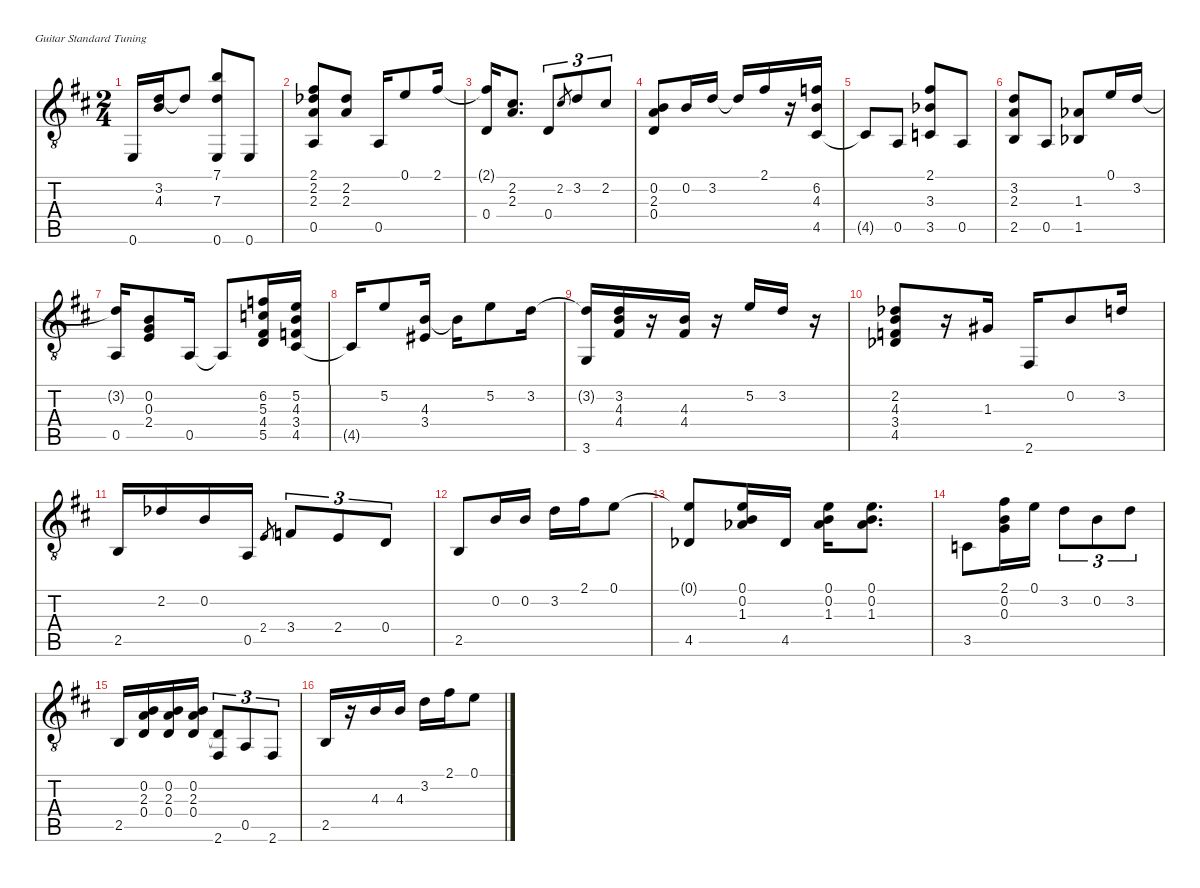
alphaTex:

\defaultSystemsLayout 4
\hideDynamics
\bracketExtendMode nobrackets
\singleTrackTrackNamePolicy hidden
\multiTrackTrackNamePolicy hidden
\firstSystemTrackNameOrientation horizontal
\otherSystemsTrackNameOrientation horizontal
\extendBarLines
\chordDiagramsInScore
\track ("Classical Guitar" "Classical Guitar") {instrument brightacousticpiano}
\staff {score tabs}
\tuning (E4 B3 G3 D3 A2 E2)
\ts (2 4)
\tempo (120 hide)
\clef g2
\ottava 8vb
\ks d
0.6{acc forcenatural}.16{dy mf beam Up} (4.3{acc forcenatural} 3.2{acc forcenatural}).16{beam Up} 3.2{t acc forcenatural}.8{beam Up} (0.6{acc forcenatural} 7.3{acc forcenatural} 7.1{acc forcenatural}).8{beam Up} 0.6{acc forcenatural}.8{beam Up} |
(0.5{acc forcenatural} 2.3{acc forcenatural} 2.2{acc b} 2.1{acc #}).8{beam Up} (2.3{acc forcenatural} 2.2{acc b}).8{beam Up} 0.5{acc forcenatural}.16{beam Up} 0.1{acc forcenatural}.8{beam Up} 2.1{acc #}.16{beam Up} |
(0.4{acc forcenatural} 2.1{t acc #}).16{beam Up} (2.3{acc forcenatural} 2.2{acc #}).8{d beam Up} 0.4{acc forcenatural}.8{tu (3 2) beam Up} 2.2{acc #}.8{gr beam Up} 3.2{acc forcenatural}.8{tu (3 2) beam Up} 2.2{acc #}.8{tu (3 2) beam Up} |
(0.4{acc forcenatural} 2.3{acc forcenatural} 0.2{acc forcenatural}).8{beam Up} 0.2{acc forcenatural}.16{beam Up} 3.2{acc forcenatural}.16{beam Up} 3.2{t acc forcenatural}.16{beam Up} 2.1{acc #}.16{beam Up} r.16{beam Up} (4.5{acc #} 4.3{acc forcenatural} 6.2{acc forcenatural}).16{beam Up} |
4.5{t acc #}.8{beam Up} 0.5{acc forcenatural}.8{beam Up} (3.5{acc forcenatural} 3.3{acc b} 2.1{acc #}).8{beam Up} 0.5{acc forcenatural}.8{beam Up} |
(2.5{acc forcenatural} 2.3{acc forcenatural} 3.2{acc forcenatural}).8{beam Up} 0.5{acc forcenatural}.8{beam Up} (1.5{acc b} 1.3{acc b}).8{beam Up} 0.1{acc forcenatural}.16{beam Up} 3.2{acc forcenatural}.16{beam Up} |
(0.5{acc forcenatural} 3.2{t acc forcenatural}).16{beam Up} (2.4{acc forcenatural} 0.3{acc forcenatural} 0.2{acc forcenatural}).8{beam Up} 0.5{acc forcenatural}.16{beam Up} 0.5{t acc forcenatural}.8{beam Up} (5.5{acc forcenatural} 4.4{acc #} 5.3{acc forcenatural} 6.2{acc forcenatural}).16{beam Up} (4.5{acc #} 3.4{acc forcenatural} 4.3{acc forcenatural} 5.2{acc forcenatural}).16{beam Up} |
4.5{t acc #}.16{beam Up} 5.2{acc forcenatural}.8{beam Up} (3.4{acc #} 4.3{acc forcenatural}).16{beam Up} 4.3{t acc forcenatural}.16{beam Down} 5.2{acc forcenatural}.8{beam Down} 3.2{acc forcenatural}.16{beam Down} |
(3.6{acc forcenatural} 3.2{t acc forcenatural}).16{beam Up} (4.4{acc #} 4.3{acc forcenatural} 3.2{acc forcenatural}).16{beam Up} r.16{beam Up} (4.4{acc #} 4.3{acc forcenatural}).16{beam Up} r.16{beam Up} 5.2{acc forcenatural}.16{beam Down} 3.2{acc forcenatural}.16{beam Down} r.16{beam Down} |
(4.5{acc b} 3.4{acc forcenatural} 4.3{acc forcenatural} 2.2{acc b}).8{beam Up} r.16{beam Up} 1.3{acc #}.16{beam Up} 2.6{acc #}.16{beam Up} 0.2{acc forcenatural}.8{beam Up} 3.2{acc forcenatural}.16{beam Up} |
2.5{acc forcenatural}.16{beam Up} 2.2{acc b}.16{beam Up} 0.2{acc forcenatural}.16{beam Up} 0.5{acc forcenatural}.16{beam Up} 2.4{acc forcenatural}.8{gr beam Up} 3.4{acc forcenatural}.8{tu (3 2) beam Up} 2.4{acc forcenatural}.8{tu (3 2) beam Up} 0.4{acc forcenatural}.8{tu (3 2) beam Up} |
2.5{acc forcenatural}.8{beam Up} 0.2{acc forcenatural}.16{beam Up} 0.2{acc forcenatural}.16{beam Up} 3.2{acc forcenatural}.16{beam Down} 2.1{acc #}.16{beam Down} 0.1{acc forcenatural}.8{beam Down} |
(4.5{acc b} 0.1{t acc forcenatural}).8{beam Up} (1.3{acc b} 0.2{acc forcenatural} 0.1{acc forcenatural}).16{beam Up} 4.5{acc b}.16{beam Up} (1.3{acc b} 0.2{acc forcenatural} 0.1{acc forcenatural}).16{beam Down} (1.3{acc b} 0.2{acc forcenatural} 0.1{acc forcenatural}).8{d beam Down} |
3.5{acc forcenatural}.8{beam Down} (0.3{acc forcenatural} 0.2{acc forcenatural} 2.1{acc #}).16{beam Down} 0.1{acc forcenatural}.16{beam Down} 3.2{acc forcenatural}.8{tu (3 2) beam Down} 0.2{acc forcenatural}.8{tu (3 2) beam Down} 3.2{acc forcenatural}.8{tu (3 2) beam Down} |
2.5{acc forcenatural}.16{beam Up} (0.4{acc forcenatural} 2.3{acc forcenatural} 0.2{acc forcenatural}).16{beam Up} (0.4{acc forcenatural} 2.3{acc forcenatural} 0.2{acc forcenatural}).16{beam Up} (0.4{acc forcenatural} 2.3{acc forcenatural} 0.2{acc forcenatural}).16{beam Up} (2.6{acc #} 0.4{t acc forcenatural}).8{tu (3 2) beam Up} 0.5{acc forcenatural}.8{tu (3 2) beam Up} 2.6{acc #}.8{tu (3 2) beam Up} |
2.5{acc forcenatural}.16{beam Up} r.16{beam Up} 4.3{acc forcenatural}.16{beam Up} 4.3{acc forcenatural}.16{beam Up} 3.2{acc forcenatural}.16{beam Down} 2.1{acc #}.16{beam Down} 0.1{acc forcenatural}.8{beam Down}
